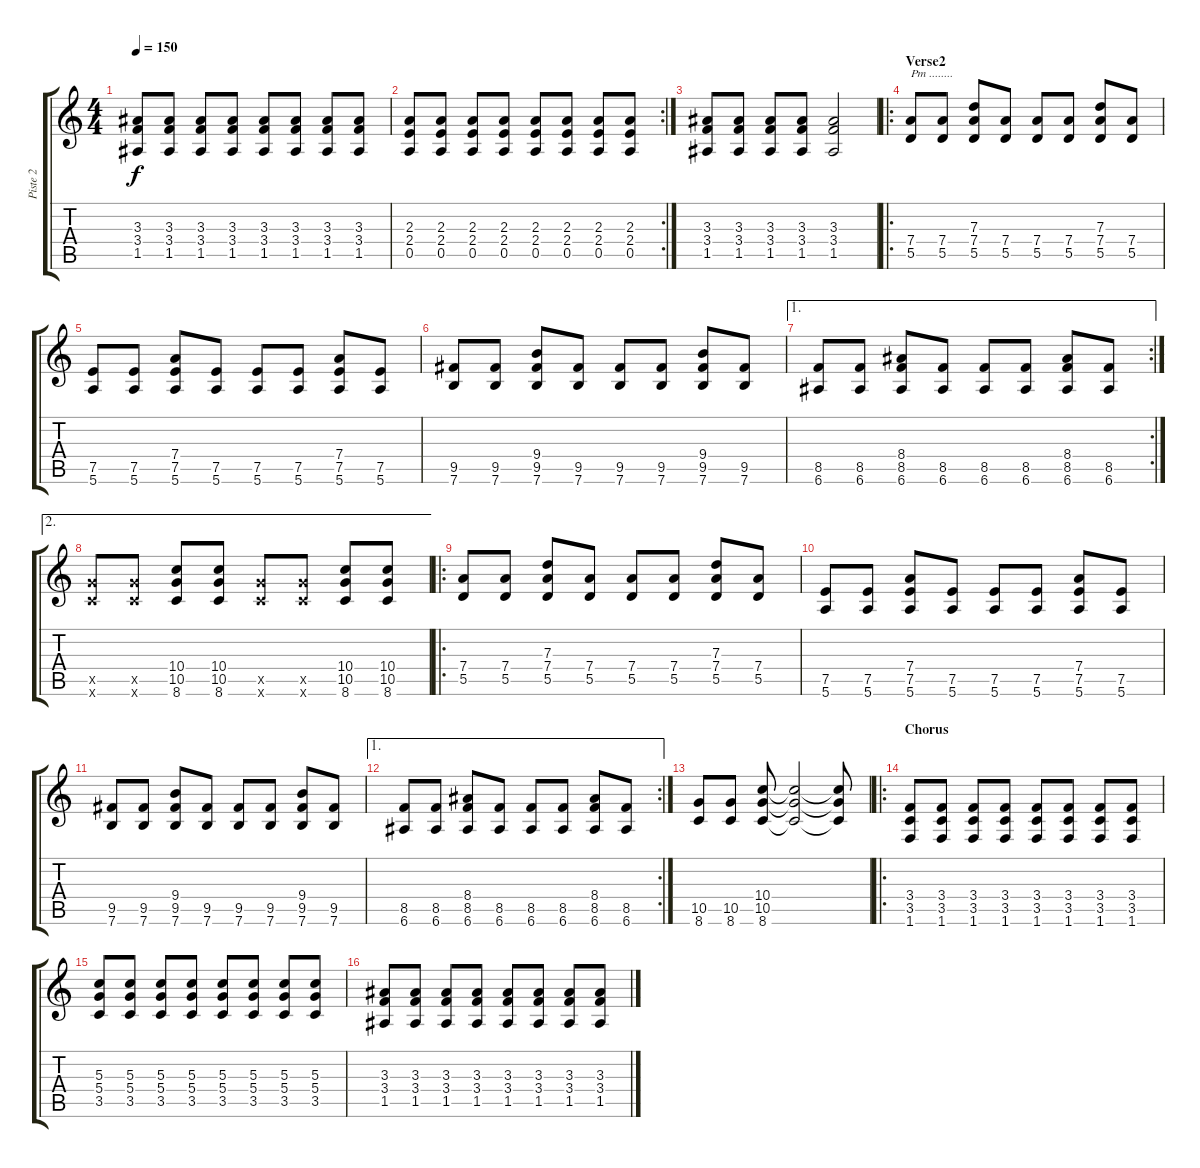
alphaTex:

\track ("Piste 2" "Piste 2") {instrument overdrivenguitar}
\staff {score tabs}
\tuning (E4 B3 G3 D3 A2 E2) {hide}
\ts (4 4)
\tempo 150
\clef g2
\ks c
(3.3 3.4 1.5).8{dy f} (3.3 3.4 1.5).8 (3.3 3.4 1.5).8 (3.3 3.4 1.5).8 (3.3 3.4 1.5).8 (3.3 3.4 1.5).8 (3.3 3.4 1.5).8 (3.3 3.4 1.5).8 |
\rc 2
(2.3 2.4 0.5).8 (2.3 2.4 0.5).8 (2.3 2.4 0.5).8 (2.3 2.4 0.5).8 (2.3 2.4 0.5).8 (2.3 2.4 0.5).8 (2.3 2.4 0.5).8 (2.3 2.4 0.5).8 |
(3.3 3.4 1.5).8 (3.3 3.4 1.5).8 (3.3 3.4 1.5).8 (3.3 3.4 1.5).8 (3.3 3.4 1.5).2 |
\ro
\section ("" "Verse2")
(7.4 5.5).8{txt "Pm ........" instrument electricguitarmuted} (7.4 5.5).8 (7.3 7.4 5.5).8{instrument distortionguitar} (7.4 5.5).8{instrument electricguitarmuted} (7.4 5.5).8 (7.4 5.5).8 (7.3 7.4 5.5).8{instrument overdrivenguitar} (7.4 5.5).8{instrument electricguitarmuted} |
(7.5 5.6).8{instrument electricguitarmuted} (7.5 5.6).8 (7.4 7.5 5.6).8{instrument distortionguitar} (7.5 5.6).8{instrument electricguitarmuted} (7.5 5.6).8 (7.5 5.6).8 (7.4 7.5 5.6).8{instrument overdrivenguitar} (7.5 5.6).8{instrument electricguitarmuted} |
(9.5 7.6).8{instrument electricguitarmuted} (9.5 7.6).8 (9.4 9.5 7.6).8{instrument distortionguitar} (9.5 7.6).8{instrument electricguitarmuted} (9.5 7.6).8 (9.5 7.6).8 (9.4 9.5 7.6).8{instrument overdrivenguitar} (9.5 7.6).8{instrument electricguitarmuted} |
\ae 1
\rc 2
(8.5 6.6).8{instrument electricguitarmuted} (8.5 6.6).8 (8.4 8.5 6.6).8{instrument distortionguitar} (8.5 6.6).8{instrument electricguitarmuted} (8.5 6.6).8 (8.5 6.6).8 (8.4 8.5 6.6).8{instrument overdrivenguitar} (8.5 6.6).8{instrument electricguitarmuted} |
\ae 2
(10.5{x} 8.6{x}).8{instrument electricguitarmuted} (10.5{x} 8.6{x}).8 (10.4 10.5 8.6).8{instrument distortionguitar} (10.4 10.5 8.6).8 (10.5{x} 8.6{x}).8{instrument electricguitarmuted} (10.5{x} 8.6{x}).8 (10.4 10.5 8.6).8{instrument overdrivenguitar} (10.4 10.5 8.6).8 |
\ro
(7.4 5.5).8{instrument electricguitarmuted} (7.4 5.5).8 (7.3 7.4 5.5).8{instrument distortionguitar} (7.4 5.5).8{instrument electricguitarmuted} (7.4 5.5).8 (7.4 5.5).8 (7.3 7.4 5.5).8{instrument overdrivenguitar} (7.4 5.5).8{instrument electricguitarmuted} |
(7.5 5.6).8{instrument electricguitarmuted} (7.5 5.6).8 (7.4 7.5 5.6).8{instrument distortionguitar} (7.5 5.6).8{instrument electricguitarmuted} (7.5 5.6).8 (7.5 5.6).8 (7.4 7.5 5.6).8{instrument overdrivenguitar} (7.5 5.6).8{instrument electricguitarmuted} |
(9.5 7.6).8{instrument electricguitarmuted} (9.5 7.6).8 (9.4 9.5 7.6).8{instrument distortionguitar} (9.5 7.6).8{instrument electricguitarmuted} (9.5 7.6).8 (9.5 7.6).8 (9.4 9.5 7.6).8{instrument overdrivenguitar} (9.5 7.6).8{instrument electricguitarmuted} |
\ae 1
\rc 2
(8.5 6.6).8{instrument electricguitarmuted} (8.5 6.6).8 (8.4 8.5 6.6).8{instrument distortionguitar} (8.5 6.6).8{instrument electricguitarmuted} (8.5 6.6).8 (8.5 6.6).8 (8.4 8.5 6.6).8{instrument overdrivenguitar} (8.5 6.6).8{instrument electricguitarmuted} |
(10.5 8.6).8{instrument electricguitarmuted} (10.5 8.6).8 (10.4 10.5 8.6).8{instrument distortionguitar} (10.4{t} 10.5{t} 8.6{t}).2 (10.4{t} 10.5{t} 8.6{t}).8 |
\ro
\section ("" "Chorus")
(3.4 3.5 1.6).8{instrument overdrivenguitar} (3.4 3.5 1.6).8 (3.4 3.5 1.6).8 (3.4 3.5 1.6).8 (3.4 3.5 1.6).8 (3.4 3.5 1.6).8 (3.4 3.5 1.6).8 (3.4 3.5 1.6).8 |
(5.3 5.4 3.5).8 (5.3 5.4 3.5).8 (5.3 5.4 3.5).8 (5.3 5.4 3.5).8 (5.3 5.4 3.5).8 (5.3 5.4 3.5).8 (5.3 5.4 3.5).8 (5.3 5.4 3.5).8 |
(3.3 3.4 1.5).8 (3.3 3.4 1.5).8 (3.3 3.4 1.5).8 (3.3 3.4 1.5).8 (3.3 3.4 1.5).8 (3.3 3.4 1.5).8 (3.3 3.4 1.5).8 (3.3 3.4 1.5).8
